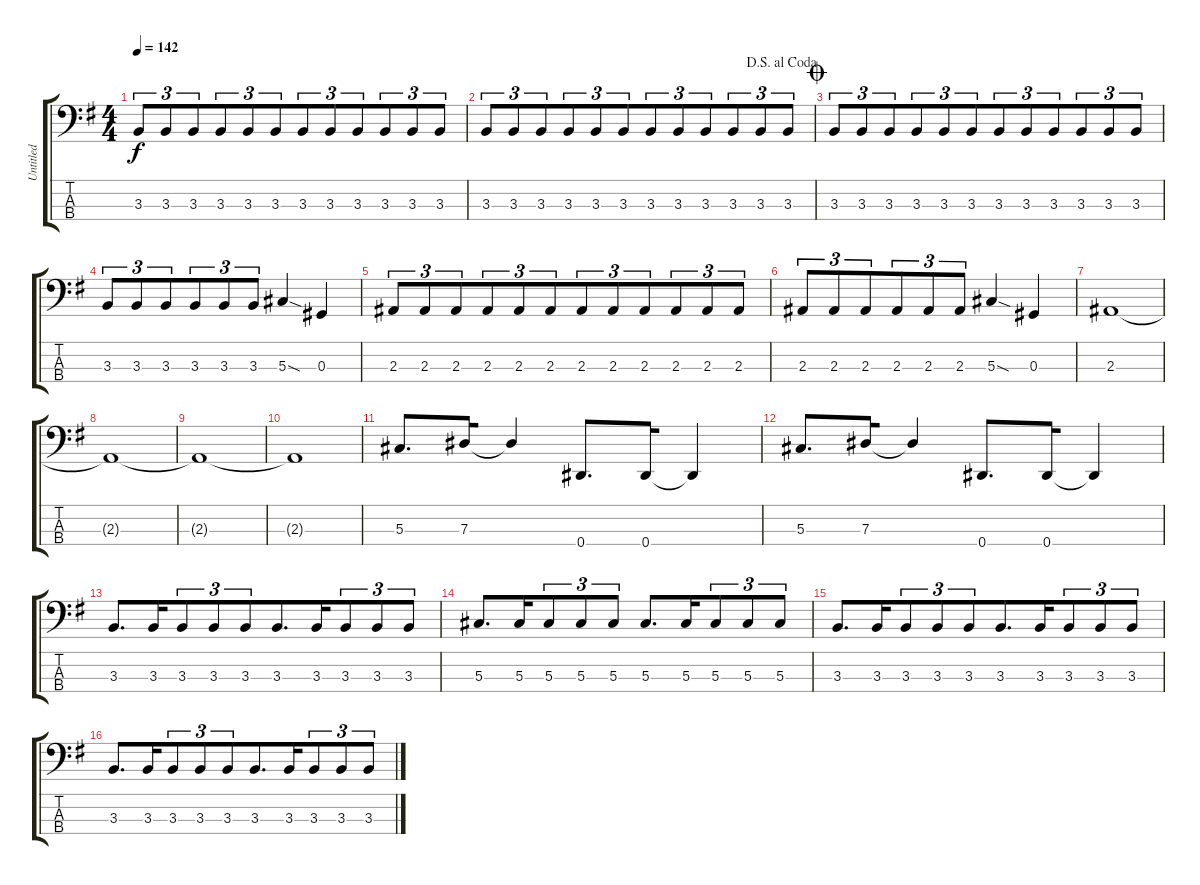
\track ("Untitled" "Untitled") {instrument electricbassfinger}
\staff {score tabs}
\tuning (Gb2 Db2 Ab1 Eb1) {hide}
\ts (4 4)
\tempo 142
\clef f4
\ks g
3.3.8{tu (3 2) dy f beam merge} 3.3.8{tu (3 2) beam merge} 3.3.8{tu (3 2) beam merge} 3.3.8{tu (3 2) beam merge} 3.3.8{tu (3 2) beam merge} 3.3.8{tu (3 2) beam merge} 3.3.8{tu (3 2) beam merge} 3.3.8{tu (3 2)} 3.3.8{tu (3 2) beam merge} 3.3.8{tu (3 2) beam merge} 3.3.8{tu (3 2) beam merge} 3.3.8{tu (3 2)} |
\jump dalsegnoalcoda
3.3.8{tu (3 2) beam merge} 3.3.8{tu (3 2) beam merge} 3.3.8{tu (3 2) beam merge} 3.3.8{tu (3 2)} 3.3.8{tu (3 2) beam merge} 3.3.8{tu (3 2) beam merge} 3.3.8{tu (3 2) beam merge} 3.3.8{tu (3 2) beam merge} 3.3.8{tu (3 2) beam merge} 3.3.8{tu (3 2)} 3.3.8{tu (3 2) beam merge} 3.3.8{tu (3 2)} |
\jump coda
3.3.8{tu (3 2) beam merge} 3.3.8{tu (3 2) beam merge} 3.3.8{tu (3 2) beam merge} 3.3.8{tu (3 2) beam merge} 3.3.8{tu (3 2)} 3.3.8{tu (3 2) beam merge} 3.3.8{tu (3 2) beam merge} 3.3.8{tu (3 2) beam merge} 3.3.8{tu (3 2) beam merge} 3.3.8{tu (3 2) beam merge} 3.3.8{tu (3 2) beam merge} 3.3.8{tu (3 2)} |
3.3.8{tu (3 2) beam merge} 3.3.8{tu (3 2) beam merge} 3.3.8{tu (3 2) beam merge} 3.3.8{tu (3 2) beam merge} 3.3.8{tu (3 2) beam merge} 3.3.8{tu (3 2)} 5.3{sod}.4{beam merge} 0.3.4 |
2.3.8{tu (3 2) beam merge} 2.3.8{tu (3 2)} 2.3.8{tu (3 2) beam merge} 2.3.8{tu (3 2) beam merge} 2.3.8{tu (3 2)} 2.3.8{tu (3 2) beam merge} 2.3.8{tu (3 2) beam merge} 2.3.8{tu (3 2) beam merge} 2.3.8{tu (3 2) beam merge} 2.3.8{tu (3 2)} 2.3.8{tu (3 2) beam merge} 2.3.8{tu (3 2)} |
2.3.8{tu (3 2) beam merge} 2.3.8{tu (3 2) beam merge} 2.3.8{tu (3 2) beam merge} 2.3.8{tu (3 2) beam merge} 2.3.8{tu (3 2)} 2.3.8{tu (3 2) beam merge} 5.3{sod}.4{beam merge} 0.3.4 |
2.3.1 |
2.3{t}.1 |
2.3{t}.1 |
2.3{t}.1 |
5.3.8{d beam merge} 7.3.16{beam merge} 7.3{t}.4{beam merge} 0.4.8{d beam merge} 0.4.16{beam merge} 0.4{t}.4 |
5.3.8{d beam merge} 7.3.16{beam merge} 7.3{t}.4{beam merge} 0.4.8{d beam merge} 0.4.16{beam merge} 0.4{t}.4 |
3.3.8{d beam merge} 3.3.16{beam merge} 3.3.8{tu (3 2)} 3.3.8{tu (3 2) beam merge} 3.3.8{tu (3 2) beam merge} 3.3.8{d beam merge} 3.3.16{beam merge} 3.3.8{tu (3 2)} 3.3.8{tu (3 2) beam merge} 3.3.8{tu (3 2)} |
5.3.8{d} 5.3.16{beam merge} 5.3.8{tu (3 2) beam merge} 5.3.8{tu (3 2) beam merge} 5.3.8{tu (3 2)} 5.3.8{d} 5.3.16{beam merge} 5.3.8{tu (3 2) beam merge} 5.3.8{tu (3 2) beam merge} 5.3.8{tu (3 2)} |
3.3.8{d beam merge} 3.3.16{beam merge} 3.3.8{tu (3 2) beam merge} 3.3.8{tu (3 2) beam merge} 3.3.8{tu (3 2) beam merge} 3.3.8{d} 3.3.16{beam merge} 3.3.8{tu (3 2) beam merge} 3.3.8{tu (3 2) beam merge} 3.3.8{tu (3 2)} |
3.3.8{d beam merge} 3.3.16{beam merge} 3.3.8{tu (3 2) beam merge} 3.3.8{tu (3 2) beam merge} 3.3.8{tu (3 2) beam merge} 3.3.8{d beam merge} 3.3.16{beam merge} 3.3.8{tu (3 2) beam merge} 3.3.8{tu (3 2) beam merge} 3.3.8{tu (3 2)}
